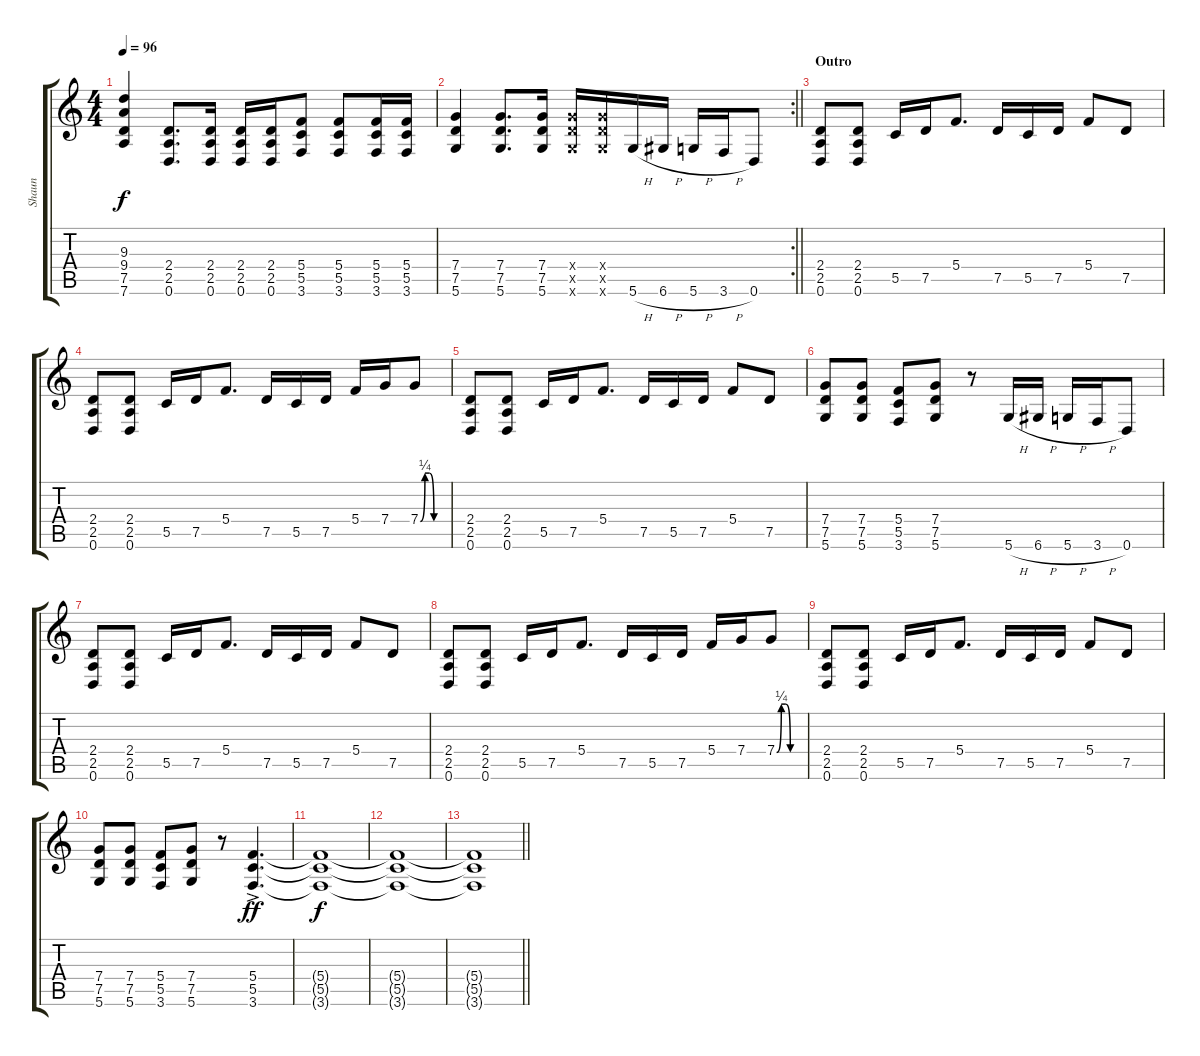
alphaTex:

\track ("Shaun" "Shaun") {instrument electricguitarclean}
\staff {score tabs}
\tuning (D4 A3 F3 C3 G2 D2) {hide}
\ts (4 4)
\tempo 96
\clef g2
\ks c
(9.3 9.4 7.5 7.6).4{dy f} (2.4 2.5 0.6).8{d} (2.4 2.5 0.6).16 (2.4 2.5 0.6).16 (2.4 2.5 0.6).16 (5.4 5.5 3.6).8 (5.4 5.5 3.6).8 (5.4 5.5 3.6).16 (5.4 5.5 3.6).16 |
\rc 2
\barLineRight lightlight
(7.4 7.5 5.6).4 (7.4 7.5 5.6).8{d} (7.4 7.5 5.6).16 (7.4{x} 7.5{x} 5.6{x}).16 (7.4{x} 7.5{x} 5.6{x}).16 5.6{h}.16 6.6{h}.16 5.6{h}.16 3.6{h}.16 0.6.8 |
\section ("" "Outro")
(2.4 2.5 0.6).8 (2.4 2.5 0.6).8 5.5.16 7.5.16 5.4.8{d} 7.5.16 5.5.16 7.5.16 5.4.8 7.5.8 |
(2.4 2.5 0.6).8 (2.4 2.5 0.6).8 5.5.16 7.5.16 5.4.8{d} 7.5.16 5.5.16 7.5.16 5.4.16 7.4.16 7.4{be (custom 0 0 10 1 20 1 30 0 60 0)}.8 |
(2.4 2.5 0.6).8 (2.4 2.5 0.6).8 5.5.16 7.5.16 5.4.8{d} 7.5.16 5.5.16 7.5.16 5.4.8 7.5.8 |
(7.4 7.5 5.6).8 (7.4 7.5 5.6).8 (5.4 5.5 3.6).8 (7.4 7.5 5.6).8 r.8 5.6{h}.16 6.6{h}.16 5.6{h}.16 3.6{h}.16 0.6.8 |
(2.4 2.5 0.6).8 (2.4 2.5 0.6).8 5.5.16 7.5.16 5.4.8{d} 7.5.16 5.5.16 7.5.16 5.4.8 7.5.8 |
(2.4 2.5 0.6).8 (2.4 2.5 0.6).8 5.5.16 7.5.16 5.4.8{d} 7.5.16 5.5.16 7.5.16 5.4.16 7.4.16 7.4{be (custom 0 0 10 1 20 1 30 0 60 0)}.8 |
(2.4 2.5 0.6).8 (2.4 2.5 0.6).8 5.5.16 7.5.16 5.4.8{d} 7.5.16 5.5.16 7.5.16 5.4.8 7.5.8 |
(7.4 7.5 5.6).8 (7.4 7.5 5.6).8 (5.4 5.5 3.6).8 (7.4 7.5 5.6).8 r.8 (5.4{ac} 5.5{ac} 3.6{ac}).4{d dy ff} |
(5.4{t} 5.5{t} 3.6{t}).1{dy f} |
(5.4{t} 5.5{t} 3.6{t}).1 |
\barLineRight lightlight
(5.4{t} 5.5{t} 3.6{t}).1
